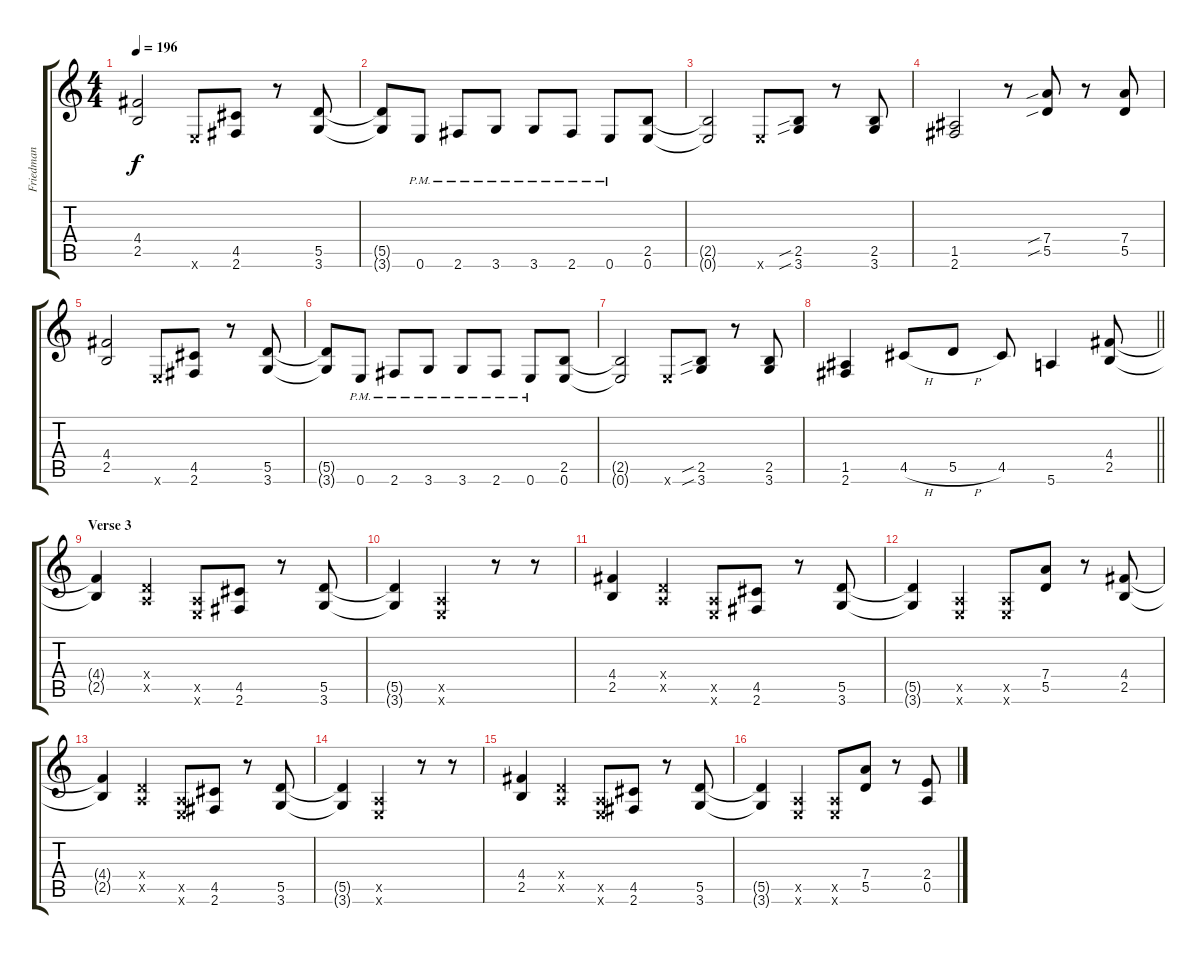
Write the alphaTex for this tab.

\track ("Friedman" "Friedman") {instrument distortionguitar}
\staff {score tabs}
\tuning (E4 B3 G3 D3 A2 E2) {hide}
\ts (4 4)
\tempo 196
\clef g2
\ks c
(4.4 2.5).2{dy f} 0.6{x}.8 (4.5 2.6).8 r.8 (5.5 3.6).8 |
(5.5{t} 3.6{t}).8 0.6{pm}.8 2.6{pm}.8 3.6{pm}.8 3.6{pm}.8 2.6{pm}.8 0.6{pm}.8 (2.5 0.6).8 |
(2.5{t} 0.6{t}).2 0.6{x}.8 (2.5{sib} 3.6{sib}).8 r.8 (2.5 3.6).8 |
(1.5 2.6).2 r.8 (7.4{sib} 5.5{sib}).8 r.8 (7.4 5.5).8 |
(4.4 2.5).2 0.6{x}.8 (4.5 2.6).8 r.8 (5.5 3.6).8 |
(5.5{t} 3.6{t}).8 0.6{pm}.8 2.6{pm}.8 3.6{pm}.8 3.6{pm}.8 2.6{pm}.8 0.6{pm}.8 (2.5 0.6).8 |
(2.5{t} 0.6{t}).2 0.6{x}.8 (2.5{sib} 3.6{sib}).8 r.8 (2.5 3.6).8 |
\barLineRight lightlight
(1.5 2.6).4 4.5{h}.8 5.5{h}.8 4.5.8 5.6.4 (4.4 2.5).8 |
\section ("" "Verse 3")
(4.4{t} 2.5{t}).4 (0.4{x} 0.5{x}).4 (0.5{x} 0.6{x}).8 (4.5 2.6).8 r.8 (5.5 3.6).8 |
(5.5{t} 3.6{t}).4 (0.5{x} 0.6{x}).2 r.8 r.8 |
(4.4 2.5).4 (0.4{x} 0.5{x}).4 (0.5{x} 0.6{x}).8 (4.5 2.6).8 r.8 (5.5 3.6).8 |
(5.5{t} 3.6{t}).4 (0.5{x} 0.6{x}).4 (0.5{x} 0.6{x}).8 (7.4 5.5).8 r.8 (4.4 2.5).8 |
(4.4{t} 2.5{t}).4 (0.4{x} 0.5{x}).4 (0.5{x} 0.6{x}).8 (4.5 2.6).8 r.8 (5.5 3.6).8 |
(5.5{t} 3.6{t}).4 (0.5{x} 0.6{x}).2 r.8 r.8 |
(4.4 2.5).4 (0.4{x} 0.5{x}).4 (0.5{x} 0.6{x}).8 (4.5 2.6).8 r.8 (5.5 3.6).8 |
(5.5{t} 3.6{t}).4 (0.5{x} 0.6{x}).4 (0.5{x} 0.6{x}).8 (7.4 5.5).8 r.8 (2.4 0.5).8
